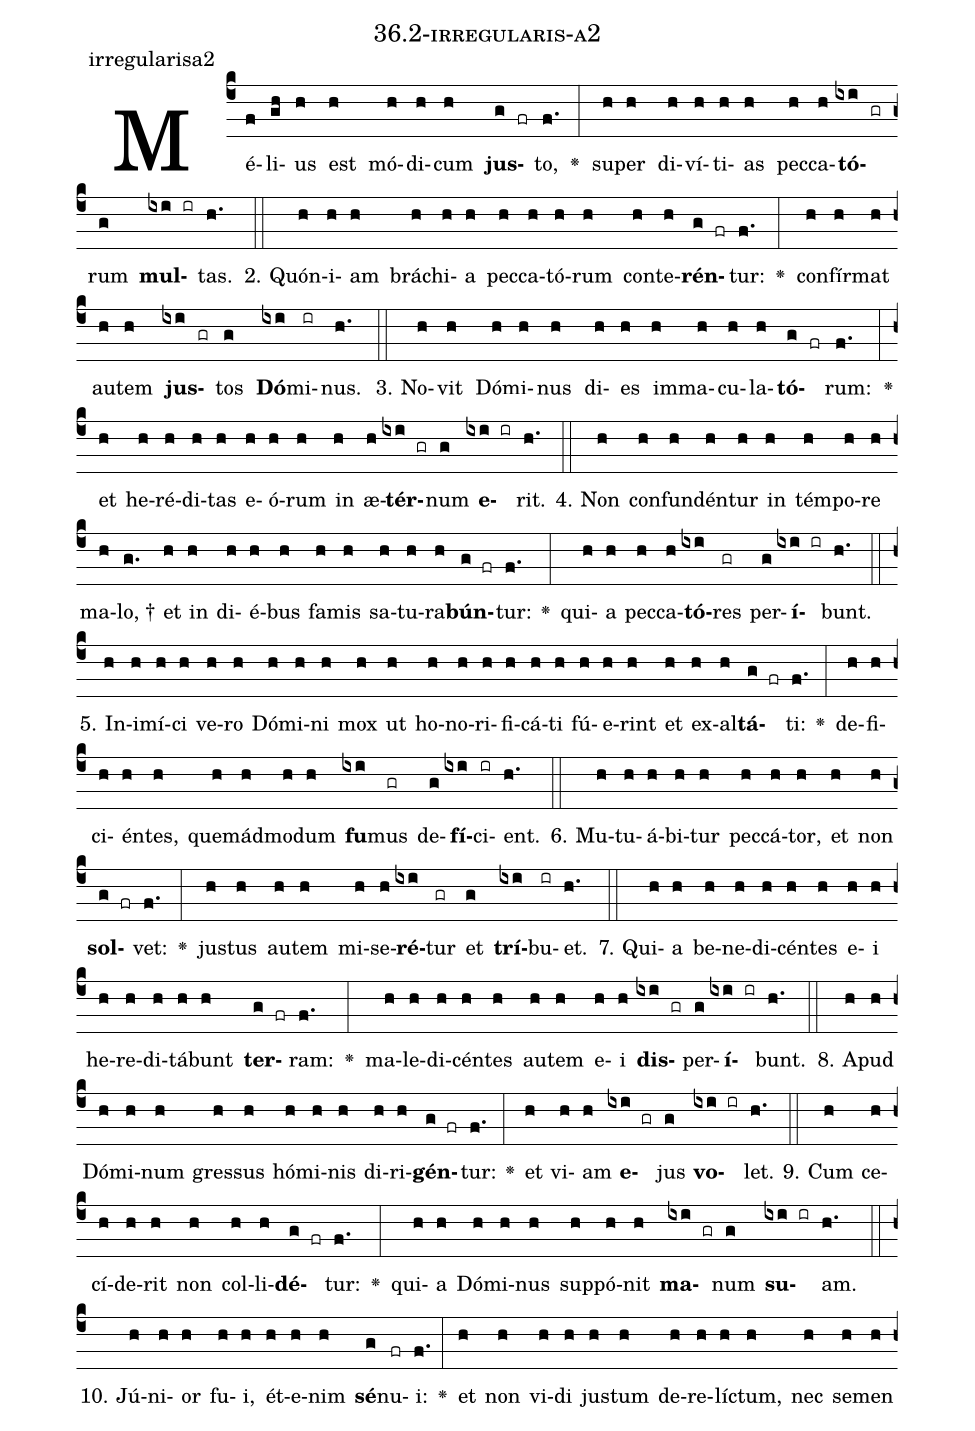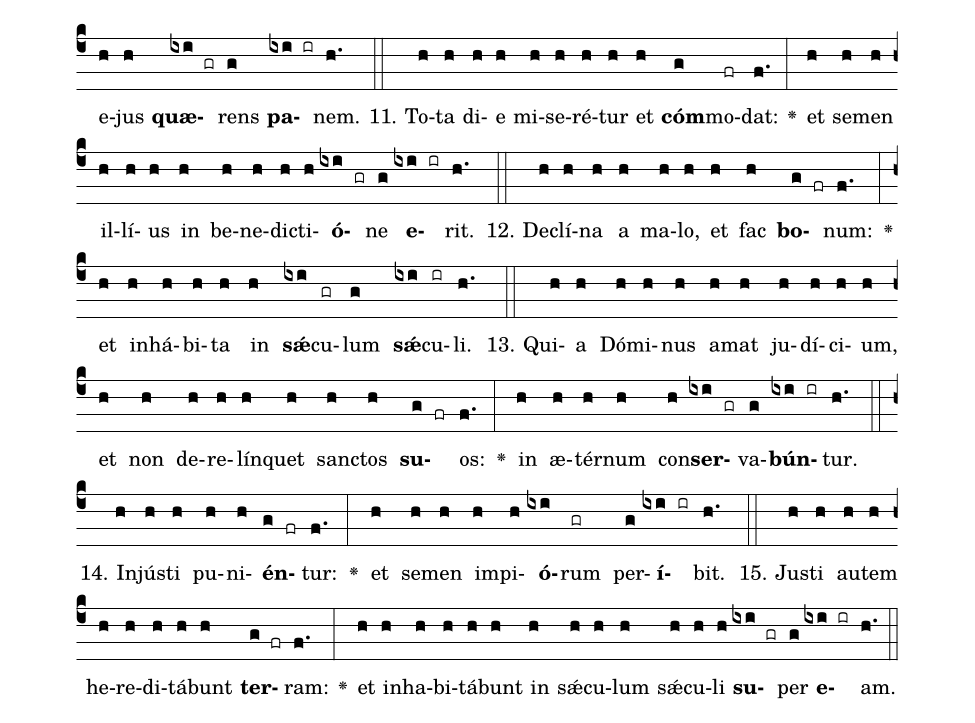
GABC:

name: 36.2-irregularis-a2;
annotation: irregularisa2;
%%
(c4)Mé(f)li(gh)us(h) est(h) mó(h)di(h)cum(h) <b>jus</b>(g fr)to,(f.) <v>\greheightstar</v>(:) su(h)per(h) di(h)ví(h)ti(h)as(h) pec(h)ca(h)<b>tó</b>(ixi gr)rum(g) <b>mul</b>(ixi ir)tas.(h.) (::)
2. Quón(h)i(h)am(h) brá(h)chi(h)a(h) pec(h)ca(h)tó(h)rum(h) con(h)te(h)<b>rén</b>(g fr)tur:(f.) <v>\greheightstar</v>(:) con(h)fír(h)mat(h) au(h)tem(h) <b>jus</b>(ixi gr)tos(g) <b>Dó</b>(ixi)mi(ir)nus.(h.) (::)
3. No(h)vit(h) Dó(h)mi(h)nus(h) di(h)es(h) im(h)ma(h)cu(h)la(h)<b>tó</b>(g fr)rum:(f.) <v>\greheightstar</v>(:) et(h) he(h)ré(h)di(h)tas(h) e(h)ó(h)rum(h) in(h) æ(h)<b>tér</b>(ixi gr)num(g) <b>e</b>(ixi ir)rit.(h.) (::)
4. Non(h) con(h)fun(h)dén(h)tur(h) in(h) tém(h)po(h)re(h) ma(h)lo, †(g.) et(h) in(h) di(h)é(h)bus(h) fa(h)mis(h) sa(h)tu(h)ra(h)<b>bún</b>(g fr)tur:(f.) <v>\greheightstar</v>(:) qui(h)a(h) pec(h)ca(h)<b>tó</b>(ixi)res(gr) per(g)<b>í</b>(ixi ir)bunt.(h.) (::)
5. In(h)i(h)mí(h)ci(h) ve(h)ro(h) Dó(h)mi(h)ni(h) mox(h) ut(h) ho(h)no(h)ri(h)fi(h)cá(h)ti(h) fú(h)e(h)rint(h) et(h) ex(h)al(h)<b>tá</b>(g fr)ti:(f.) <v>\greheightstar</v>(:) de(h)fi(h)ci(h)én(h)tes,(h) quem(h)ád(h)mo(h)dum(h) <b>fu</b>(ixi)mus(gr) de(g)<b>fí</b>(ixi)ci(ir)ent.(h.) (::)
6. Mu(h)tu(h)á(h)bi(h)tur(h) pec(h)cá(h)tor,(h) et(h) non(h) <b>sol</b>(g fr)vet:(f.) <v>\greheightstar</v>(:) jus(h)tus(h) au(h)tem(h) mi(h)se(h)<b>ré</b>(ixi)tur(gr) et(g) <b>trí</b>(ixi)bu(ir)et.(h.) (::)
7. Qui(h)a(h) be(h)ne(h)di(h)cén(h)tes(h) e(h)i(h) he(h)re(h)di(h)tá(h)bunt(h) <b>ter</b>(g fr)ram:(f.) <v>\greheightstar</v>(:) ma(h)le(h)di(h)cén(h)tes(h) au(h)tem(h) e(h)i(h) <b>dis</b>(ixi gr)per(g)<b>í</b>(ixi ir)bunt.(h.) (::)
8. A(h)pud(h) Dó(h)mi(h)num(h) gres(h)sus(h) hó(h)mi(h)nis(h) di(h)ri(h)<b>gén</b>(g fr)tur:(f.) <v>\greheightstar</v>(:) et(h) vi(h)am(h) <b>e</b>(ixi gr)jus(g) <b>vo</b>(ixi ir)let.(h.) (::)
9. Cum(h) ce(h)cí(h)de(h)rit(h) non(h) col(h)li(h)<b>dé</b>(g fr)tur:(f.) <v>\greheightstar</v>(:) qui(h)a(h) Dó(h)mi(h)nus(h) sup(h)pó(h)nit(h) <b>ma</b>(ixi gr)num(g) <b>su</b>(ixi ir)am.(h.) (::)
10. Jú(h)ni(h)or(h) fu(h)i,(h) ét(h)e(h)nim(h) <b>sé</b>(g)nu(fr)i:(f.) <v>\greheightstar</v>(:) et(h) non(h) vi(h)di(h) jus(h)tum(h) de(h)re(h)líc(h)tum,(h) nec(h) se(h)men(h) e(h)jus(h) <b>quæ</b>(ixi gr)rens(g) <b>pa</b>(ixi ir)nem.(h.) (::)
11. To(h)ta(h) di(h)e(h) mi(h)se(h)ré(h)tur(h) et(h) <b>cóm</b>(g)mo(fr)dat:(f.) <v>\greheightstar</v>(:) et(h) se(h)men(h) il(h)lí(h)us(h) in(h) be(h)ne(h)dic(h)ti(h)<b>ó</b>(ixi gr)ne(g) <b>e</b>(ixi ir)rit.(h.) (::)
12. De(h)clí(h)na(h) a(h) ma(h)lo,(h) et(h) fac(h) <b>bo</b>(g fr)num:(f.) <v>\greheightstar</v>(:) et(h) in(h)há(h)bi(h)ta(h) in(h) <b>sǽ</b>(ixi)cu(gr)lum(g) <b>sǽ</b>(ixi)cu(ir)li.(h.) (::)
13. Qui(h)a(h) Dó(h)mi(h)nus(h) a(h)mat(h) ju(h)dí(h)ci(h)um,(h) et(h) non(h) de(h)re(h)lín(h)quet(h) sanc(h)tos(h) <b>su</b>(g fr)os:(f.) <v>\greheightstar</v>(:) in(h) æ(h)tér(h)num(h) con(h)<b>ser</b>(ixi gr)va(g)<b>bún</b>(ixi ir)tur.(h.) (::)
14. In(h)jús(h)ti(h) pu(h)ni(h)<b>én</b>(g fr)tur:(f.) <v>\greheightstar</v>(:) et(h) se(h)men(h) im(h)pi(h)<b>ó</b>(ixi)rum(gr) per(g)<b>í</b>(ixi ir)bit.(h.) (::)
15. Jus(h)ti(h) au(h)tem(h) he(h)re(h)di(h)tá(h)bunt(h) <b>ter</b>(g fr)ram:(f.) <v>\greheightstar</v>(:) et(h) in(h)ha(h)bi(h)tá(h)bunt(h) in(h) sǽ(h)cu(h)lum(h) sǽ(h)cu(h)li(h) <b>su</b>(ixi gr)per(g) <b>e</b>(ixi ir)am.(h.) (::)
